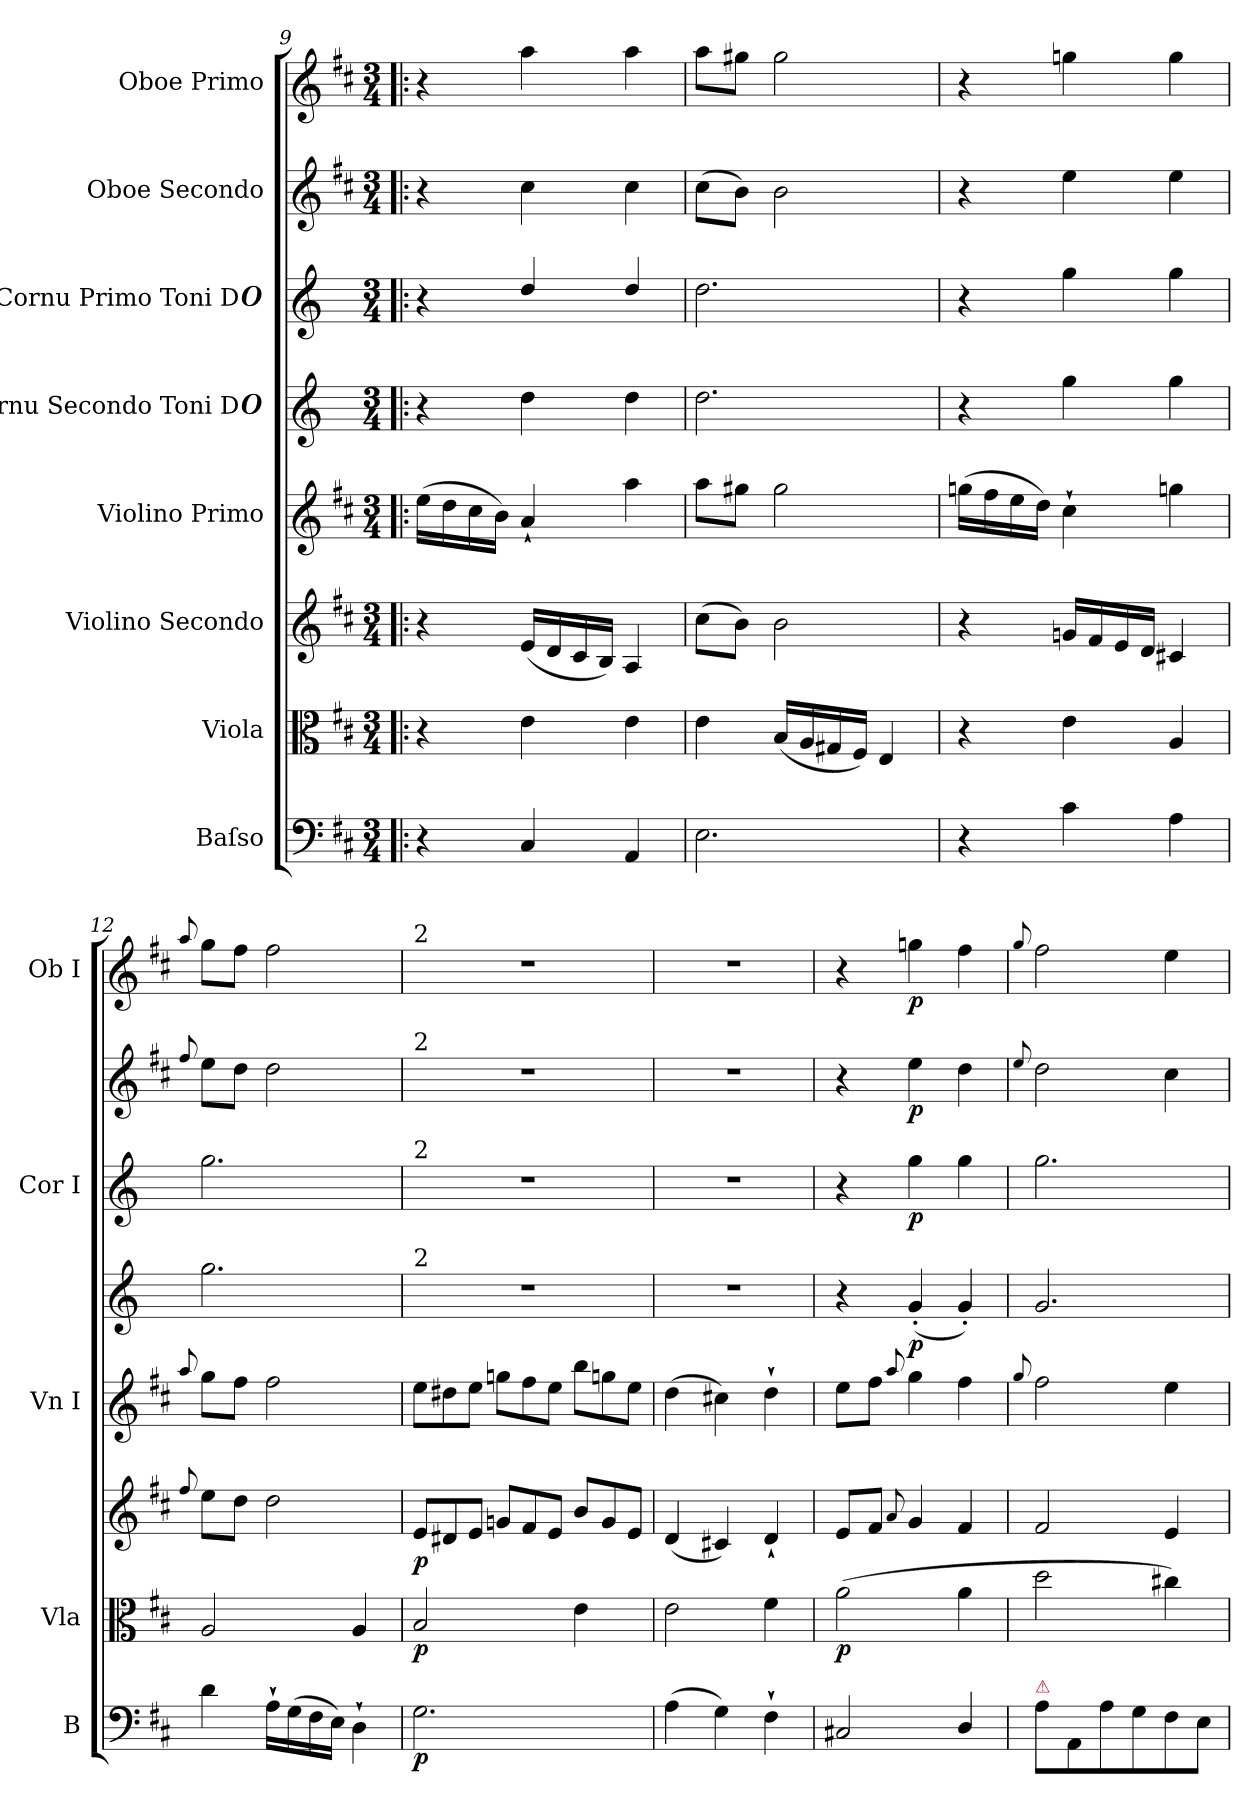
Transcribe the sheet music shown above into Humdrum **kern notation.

**kern	**dynam	**kern	**dynam	**kern	**dynam	**kern	**dynam	**kern	**dynam	**kern	**dynam	**kern	**dynam	**kern	**dynam
*part8	*part8	*part7	*part7	*part6	*part6	*part5	*part5	*part4	*part4	*part3	*part3	*part2	*part2	*part1	*part1
*staff8	*staff8	*staff7	*staff7	*staff6	*staff6	*staff5	*staff5	*staff4	*staff4	*staff3	*staff3	*staff2	*staff2	*staff1	*staff1
*I"Baſso	*	*I"Viola	*	*I"Violino Secondo	*	*I"Violino Primo	*	*I"Cornu Secondo Toni D#	*	*I"Cornu Primo Toni D#	*	*I"Oboe Secondo	*	*I"Oboe Primo	*
*I'B	*	*I'Vla	*	*	*	*I'Vn I	*	*	*	*I'Cor I	*	*	*	*I'Ob I	*
*clefF4	*	*clefC3	*	*clefG2	*	*clefG2	*	*clefG2	*	*clefG2	*	*clefG2	*	*clefG2	*
*	*	*	*	*	*	*	*	*ITrd-1c-2	*	*ITrd-1c-2	*	*	*	*	*
*k[f#c#]	*	*k[f#c#]	*	*k[f#c#]	*	*k[f#c#]	*	*k[f#c#]	*	*k[f#c#]	*	*k[f#c#]	*	*k[f#c#]	*
*D:	*	*D:	*	*D:	*	*D:	*	*	*	*	*	*D:	*	*D:	*
*M3/4	*	*M3/4	*	*M3/4	*	*M3/4	*	*M3/4	*	*M3/4	*	*M3/4	*	*M3/4	*
=9!|:	=9!|:	=9!|:	=9!|:	=9!|:	=9!|:	=9!|:	=9!|:	=9!|:	=9!|:	=9!|:	=9!|:	=9!|:	=9!|:	=9!|:	=9!|:
4r	.	4r	.	4r	.	(16ee\LL	.	4r	.	4r	.	4r	.	4r	.
.	.	.	.	.	.	16dd\	.	.	.	.	.	.	.	.	.
.	.	.	.	.	.	16cc#\	.	.	.	.	.	.	.	.	.
.	.	.	.	.	.	16b\JJ)	.	.	.	.	.	.	.	.	.
4C#/	.	4e\	.	(16e/LL	.	4a`/	.	4ee\	.	4ee/	.	4cc#\	.	4aa\	.
.	.	.	.	16d/	.	.	.	.	.	.	.	.	.	.	.
.	.	.	.	16c#/	.	.	.	.	.	.	.	.	.	.	.
.	.	.	.	16B/JJ)	.	.	.	.	.	.	.	.	.	.	.
4AA/	.	4e\	.	4A/	.	4aa\	.	4ee\	.	4ee/	.	4cc#\	.	4aa\	.
=10	=10	=10	=10	=10	=10	=10	=10	=10	=10	=10	=10	=10	=10	=10	=10
2.E\	.	4e\	.	(8cc#\L	.	8aa\L	.	2.ee\	.	2.ee\	.	(8cc#\L	.	8aa\L	.
.	.	.	.	8b\J)	.	8gg#X\J	.	.	.	.	.	8b\J)	.	8gg#X\J	.
.	.	(16B/LL	.	2b\	.	2gg#\	.	.	.	.	.	2b\	.	2gg#\	.
.	.	16A/	.	.	.	.	.	.	.	.	.	.	.	.	.
.	.	16G#X/	.	.	.	.	.	.	.	.	.	.	.	.	.
.	.	16F#/JJ)	.	.	.	.	.	.	.	.	.	.	.	.	.
.	.	4E/	.	.	.	.	.	.	.	.	.	.	.	.	.
=11	=11	=11	=11	=11	=11	=11	=11	=11	=11	=11	=11	=11	=11	=11	=11
4r	.	4r	.	4r	.	(16ggn\LL	.	4r	.	4r	.	4r	.	4r	.
.	.	.	.	.	.	16ff#\	.	.	.	.	.	.	.	.	.
.	.	.	.	.	.	16ee\	.	.	.	.	.	.	.	.	.
.	.	.	.	.	.	16dd\JJ)	.	.	.	.	.	.	.	.	.
4c#\	.	4e\	.	16gn/LL	.	4cc#`\	.	4aa\	.	4aa\	.	4ee\	.	4ggn\	.
.	.	.	.	16f#/	.	.	.	.	.	.	.	.	.	.	.
.	.	.	.	16e/	.	.	.	.	.	.	.	.	.	.	.
.	.	.	.	16d/JJ	.	.	.	.	.	.	.	.	.	.	.
4A\	.	4A/	.	4c#X/	.	4ggn\	.	4aa\	.	4aa\	.	4ee\	.	4gg\	.
=12	=12	=12	=12	=12	=12	=12	=12	=12	=12	=12	=12	=12	=12	=12	=12
.	.	.	.	8qqff#/	.	8qqaa/	.	.	.	.	.	8qqff#/	.	8qqaa/	.
4d\	.	2A/	.	8ee\L	.	8gg\L	.	2.aa\	.	2.aa\	.	8ee\L	.	8gg\L	.
.	.	.	.	8dd\J	.	8ff#\J	.	.	.	.	.	8dd\J	.	8ff#\J	.
16A`\LL	.	.	.	2dd\	.	2ff#\	.	.	.	.	.	2dd\	.	2ff#\	.
(16G\	.	.	.	.	.	.	.	.	.	.	.	.	.	.	.
16F#\	.	.	.	.	.	.	.	.	.	.	.	.	.	.	.
16E\JJ)	.	.	.	.	.	.	.	.	.	.	.	.	.	.	.
4D`\	.	4A/	.	.	.	.	.	.	.	.	.	.	.	.	.
=13	=13	=13	=13	=13	=13	=13	=13	=13	=13	=13	=13	=13	=13	=13	=13
*	*	*	*	*Xtuplet	*	*Xtuplet	*	*	*	*	*	*	*	*	*
!	!	!	!	!	!	!	!	!	!	!	!	!	!	!LO:TX:a:t=2	!
!	!	!	!	!	!	!	!	!	!	!	!	!LO:TX:a:t=2	!	!	!
!	!	!	!	!	!	!	!	!	!	!LO:TX:a:t=2	!	!	!	!	!
!	!	!	!	!	!	!	!	!LO:TX:a:t=2	!	!	!	!	!	!	!
2.G\	p	2B/	p	12e/L	p	12ee\L	pia	2.r	.	2.r	.	2.r	.	2.r	.
.	.	.	.	12d#X/	.	12dd#X\	.	.	.	.	.	.	.	.	.
.	.	.	.	12e/J	.	12ee\J	.	.	.	.	.	.	.	.	.
.	.	.	.	12gn/L	.	12ggn\L	.	.	.	.	.	.	.	.	.
.	.	.	.	12f#/	.	12ff#\	.	.	.	.	.	.	.	.	.
.	.	.	.	12e/J	.	12ee\J	.	.	.	.	.	.	.	.	.
.	.	4e\	.	12b/L	.	12bb\L	.	.	.	.	.	.	.	.	.
.	.	.	.	12g/	.	12ggn\	.	.	.	.	.	.	.	.	.
.	.	.	.	12e/J	.	12ee\J	.	.	.	.	.	.	.	.	.
=14	=14	=14	=14	=14	=14	=14	=14	=14	=14	=14	=14	=14	=14	=14	=14
(4A\	.	2e\	.	(4d/	.	(4dd\	.	2.r	.	2.r	.	2.r	.	2.r	.
4G\)	.	.	.	4c#X/)	.	4cc#X\)	.	.	.	.	.	.	.	.	.
4F#`\	.	4f#\	.	4d`/	.	4dd`\	.	.	.	.	.	.	.	.	.
=15	=15	=15	=15	=15	=15	=15	=15	=15	=15	=15	=15	=15	=15	=15	=15
2C#X/	.	(2a\	p	8e/L	.	8ee\L	.	4r	.	4r	.	4r	.	4r	.
.	.	.	.	8f#/J	.	8ff#\J	.	.	.	.	.	.	.	.	.
.	.	.	.	8qqa/	.	8qqaa/	.	.	.	.	.	.	.	.	.
.	.	.	.	4g/	.	4gg\	.	(4a'/	p	4aa\	p	4ee\	p	4ggn\	p
4D/	.	4a\	.	4f#/	.	4ff#\	.	4a'/)	.	4aa\	.	4dd\	.	4ff#\	.
=16	=16	=16	=16	=16	=16	=16	=16	=16	=16	=16	=16	=16	=16	=16	=16
.	.	.	.	.	.	8qqgg/	.	.	.	.	.	8qqee/	.	8qqgg/	.
!LO:TX:a:color=crimson:t=⚠	!	!	!	!	!	!	!	!	!	!	!	!	!	!	!
8A\L	.	2dd\	.	2f#/	.	2ff#\	.	2.a/	.	2.aa\	.	2dd\	.	2ff#\	.
8AA/	.	.	.	.	.	.	.	.	.	.	.	.	.	.	.
8A\	.	.	.	.	.	.	.	.	.	.	.	.	.	.	.
8G\	.	.	.	.	.	.	.	.	.	.	.	.	.	.	.
8F#\	.	4cc#X\)	.	4e/	.	4ee\	.	.	.	.	.	4cc#\	.	4ee\	.
8E\J	.	.	.	.	.	.	.	.	.	.	.	.	.	.	.
=	=	=	=	=	=	=	=	=	=	=	=	=	=	=	=
*-	*-	*-	*-	*-	*-	*-	*-	*-	*-	*-	*-	*-	*-	*-	*-
